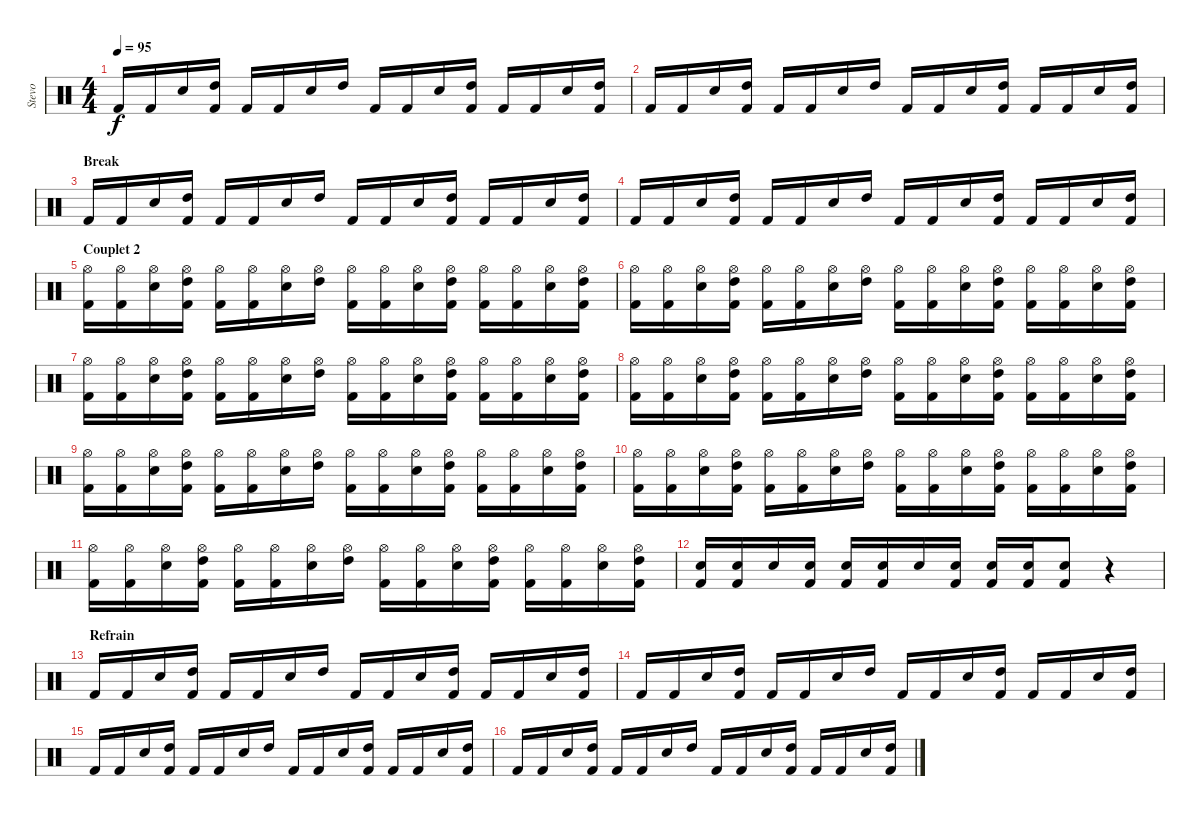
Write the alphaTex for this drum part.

\track ("Stevo" "Stevo") {instrument percussion}
\staff {score}
\articulation defaults
\ts (4 4)
\tempo 95
\clef neutral
\ks c "Kick (hit) 2".16{dy f} "Kick (hit) 2".16 "Electric Snare (hit)".16
("High Tom (hit)" "Kick (hit) 2").16 "Kick (hit) 2".16 "Kick (hit) 2".16 "Electric Snare (hit)".16 "High Tom (hit)".16 "Kick (hit) 2".16 "Kick (hit) 2".16 "Electric Snare (hit)".16 ("High Tom (hit)" "Kick (hit) 2").16 "Kick (hit) 2".16 "Kick (hit) 2".16 "Electric Snare (hit)".16 ("High Tom (hit)" "Kick (hit) 2").16 |
"Kick (hit) 2".16 "Kick (hit) 2".16 "Electric Snare (hit)".16 ("High Tom (hit)" "Kick (hit) 2").16 "Kick (hit) 2".16 "Kick (hit) 2".16 "Electric Snare (hit)".16 "High Tom (hit)".16 "Kick (hit) 2".16 "Kick (hit) 2".16 "Electric Snare (hit)".16 ("High Tom (hit)" "Kick (hit) 2").16 "Kick (hit) 2".16 "Kick (hit) 2".16 "Electric Snare (hit)".16 ("High Tom (hit)" "Kick (hit) 2").16 |
\section ("" "Break")
"Kick (hit) 2".16 "Kick (hit) 2".16 "Electric Snare (hit)".16 ("High Tom (hit)" "Kick (hit) 2").16 "Kick (hit) 2".16 "Kick (hit) 2".16 "Electric Snare (hit)".16 "High Tom (hit)".16 "Kick (hit) 2".16 "Kick (hit) 2".16 "Electric Snare (hit)".16 ("High Tom (hit)" "Kick (hit) 2").16 "Kick (hit) 2".16 "Kick (hit) 2".16 "Electric Snare (hit)".16 ("High Tom (hit)" "Kick (hit) 2").16 |
"Kick (hit) 2".16 "Kick (hit) 2".16 "Electric Snare (hit)".16 ("High Tom (hit)" "Kick (hit) 2").16 "Kick (hit) 2".16 "Kick (hit) 2".16 "Electric Snare (hit)".16 "High Tom (hit)".16 "Kick (hit) 2".16 "Kick (hit) 2".16 "Electric Snare (hit)".16 ("High Tom (hit)" "Kick (hit) 2").16 "Kick (hit) 2".16 "Kick (hit) 2".16 "Electric Snare (hit)".16 ("High Tom (hit)" "Kick (hit) 2").16 |
\section ("" "Couplet 2")
("Hi-Hat (open)" "Kick (hit) 2").16 ("Hi-Hat (open)" "Kick (hit) 2").16 ("Hi-Hat (open)" "Electric Snare (hit)").16 ("Hi-Hat (open)" "High Tom (hit)" "Kick (hit) 2").16 ("Hi-Hat (open)" "Kick (hit) 2").16 ("Hi-Hat (open)" "Kick (hit) 2").16 ("Hi-Hat (open)" "Electric Snare (hit)").16 ("Hi-Hat (open)" "High Tom (hit)").16 ("Hi-Hat (open)" "Kick (hit) 2").16 ("Hi-Hat (open)" "Kick (hit) 2").16 ("Hi-Hat (open)" "Electric Snare (hit)").16 ("Hi-Hat (open)" "High Tom (hit)" "Kick (hit) 2").16 ("Hi-Hat (open)" "Kick (hit) 2").16 ("Hi-Hat (open)" "Kick (hit) 2").16 ("Hi-Hat (open)" "Electric Snare (hit)").16 ("Hi-Hat (open)" "High Tom (hit)" "Kick (hit) 2").16 |
("Hi-Hat (open)" "Kick (hit) 2").16 ("Hi-Hat (open)" "Kick (hit) 2").16 ("Hi-Hat (open)" "Electric Snare (hit)").16 ("Hi-Hat (open)" "High Tom (hit)" "Kick (hit) 2").16 ("Hi-Hat (open)" "Kick (hit) 2").16 ("Hi-Hat (open)" "Kick (hit) 2").16 ("Hi-Hat (open)" "Electric Snare (hit)").16 ("Hi-Hat (open)" "High Tom (hit)").16 ("Hi-Hat (open)" "Kick (hit) 2").16 ("Hi-Hat (open)" "Kick (hit) 2").16 ("Hi-Hat (open)" "Electric Snare (hit)").16 ("Hi-Hat (open)" "High Tom (hit)" "Kick (hit) 2").16 ("Hi-Hat (open)" "Kick (hit) 2").16 ("Hi-Hat (open)" "Kick (hit) 2").16 ("Hi-Hat (open)" "Electric Snare (hit)").16 ("Hi-Hat (open)" "High Tom (hit)" "Kick (hit) 2").16 |
("Hi-Hat (open)" "Kick (hit) 2").16 ("Hi-Hat (open)" "Kick (hit) 2").16 ("Hi-Hat (open)" "Electric Snare (hit)").16 ("Hi-Hat (open)" "High Tom (hit)" "Kick (hit) 2").16 ("Hi-Hat (open)" "Kick (hit) 2").16 ("Hi-Hat (open)" "Kick (hit) 2").16 ("Hi-Hat (open)" "Electric Snare (hit)").16 ("Hi-Hat (open)" "High Tom (hit)").16 ("Hi-Hat (open)" "Kick (hit) 2").16 ("Hi-Hat (open)" "Kick (hit) 2").16 ("Hi-Hat (open)" "Electric Snare (hit)").16 ("Hi-Hat (open)" "High Tom (hit)" "Kick (hit) 2").16 ("Hi-Hat (open)" "Kick (hit) 2").16 ("Hi-Hat (open)" "Kick (hit) 2").16 ("Hi-Hat (open)" "Electric Snare (hit)").16 ("Hi-Hat (open)" "High Tom (hit)" "Kick (hit) 2").16 |
("Hi-Hat (open)" "Kick (hit) 2").16 ("Hi-Hat (open)" "Kick (hit) 2").16 ("Hi-Hat (open)" "Electric Snare (hit)").16 ("Hi-Hat (open)" "High Tom (hit)" "Kick (hit) 2").16 ("Hi-Hat (open)" "Kick (hit) 2").16 ("Hi-Hat (open)" "Kick (hit) 2").16 ("Hi-Hat (open)" "Electric Snare (hit)").16 ("Hi-Hat (open)" "High Tom (hit)").16 ("Hi-Hat (open)" "Kick (hit) 2").16 ("Hi-Hat (open)" "Kick (hit) 2").16 ("Hi-Hat (open)" "Electric Snare (hit)").16 ("Hi-Hat (open)" "High Tom (hit)" "Kick (hit) 2").16 ("Hi-Hat (open)" "Kick (hit) 2").16 ("Hi-Hat (open)" "Kick (hit) 2").16 ("Hi-Hat (open)" "Electric Snare (hit)").16 ("Hi-Hat (open)" "High Tom (hit)" "Kick (hit) 2").16 |
("Hi-Hat (open)" "Kick (hit) 2").16 ("Hi-Hat (open)" "Kick (hit) 2").16 ("Hi-Hat (open)" "Electric Snare (hit)").16 ("Hi-Hat (open)" "High Tom (hit)" "Kick (hit) 2").16 ("Hi-Hat (open)" "Kick (hit) 2").16 ("Hi-Hat (open)" "Kick (hit) 2").16 ("Hi-Hat (open)" "Electric Snare (hit)").16 ("Hi-Hat (open)" "High Tom (hit)").16 ("Hi-Hat (open)" "Kick (hit) 2").16 ("Hi-Hat (open)" "Kick (hit) 2").16 ("Hi-Hat (open)" "Electric Snare (hit)").16 ("Hi-Hat (open)" "High Tom (hit)" "Kick (hit) 2").16 ("Hi-Hat (open)" "Kick (hit) 2").16 ("Hi-Hat (open)" "Kick (hit) 2").16 ("Hi-Hat (open)" "Electric Snare (hit)").16 ("Hi-Hat (open)" "High Tom (hit)" "Kick (hit) 2").16 |
("Hi-Hat (open)" "Kick (hit) 2").16 ("Hi-Hat (open)" "Kick (hit) 2").16 ("Hi-Hat (open)" "Electric Snare (hit)").16 ("Hi-Hat (open)" "High Tom (hit)" "Kick (hit) 2").16 ("Hi-Hat (open)" "Kick (hit) 2").16 ("Hi-Hat (open)" "Kick (hit) 2").16 ("Hi-Hat (open)" "Electric Snare (hit)").16 ("Hi-Hat (open)" "High Tom (hit)").16 ("Hi-Hat (open)" "Kick (hit) 2").16 ("Hi-Hat (open)" "Kick (hit) 2").16 ("Hi-Hat (open)" "Electric Snare (hit)").16 ("Hi-Hat (open)" "High Tom (hit)" "Kick (hit) 2").16 ("Hi-Hat (open)" "Kick (hit) 2").16 ("Hi-Hat (open)" "Kick (hit) 2").16 ("Hi-Hat (open)" "Electric Snare (hit)").16 ("Hi-Hat (open)" "High Tom (hit)" "Kick (hit) 2").16 |
("Hi-Hat (open)" "Kick (hit) 2").16 ("Hi-Hat (open)" "Kick (hit) 2").16 ("Hi-Hat (open)" "Electric Snare (hit)").16 ("Hi-Hat (open)" "High Tom (hit)" "Kick (hit) 2").16 ("Hi-Hat (open)" "Kick (hit) 2").16 ("Hi-Hat (open)" "Kick (hit) 2").16 ("Hi-Hat (open)" "Electric Snare (hit)").16 ("Hi-Hat (open)" "High Tom (hit)").16 ("Hi-Hat (open)" "Kick (hit) 2").16 ("Hi-Hat (open)" "Kick (hit) 2").16 ("Hi-Hat (open)" "Electric Snare (hit)").16 ("Hi-Hat (open)" "High Tom (hit)" "Kick (hit) 2").16 ("Hi-Hat (open)" "Kick (hit) 2").16 ("Hi-Hat (open)" "Kick (hit) 2").16 ("Hi-Hat (open)" "Electric Snare (hit)").16 ("Hi-Hat (open)" "High Tom (hit)" "Kick (hit) 2").16 |
("Electric Snare (hit)" "Kick (hit) 2").16 ("Electric Snare (hit)" "Kick (hit) 2").16 "Electric Snare (hit)".16 ("Electric Snare (hit)" "Kick (hit) 2").16 ("Electric Snare (hit)" "Kick (hit) 2").16 ("Electric Snare (hit)" "Kick (hit) 2").16 "Electric Snare (hit)".16 ("Electric Snare (hit)" "Kick (hit) 2").16 ("Electric Snare (hit)" "Kick (hit) 2").16 ("Electric Snare (hit)" "Kick (hit) 2").16 ("Electric Snare (hit)" "Kick (hit) 2").8 r.4 |
\section ("" "Refrain")
"Kick (hit) 2".16 "Kick (hit) 2".16 "Electric Snare (hit)".16 ("High Tom (hit)" "Kick (hit) 2").16 "Kick (hit) 2".16 "Kick (hit) 2".16 "Electric Snare (hit)".16 "High Tom (hit)".16 "Kick (hit) 2".16 "Kick (hit) 2".16 "Electric Snare (hit)".16 ("High Tom (hit)" "Kick (hit) 2").16 "Kick (hit) 2".16 "Kick (hit) 2".16 "Electric Snare (hit)".16 ("High Tom (hit)" "Kick (hit) 2").16 |
"Kick (hit) 2".16 "Kick (hit) 2".16 "Electric Snare (hit)".16 ("High Tom (hit)" "Kick (hit) 2").16 "Kick (hit) 2".16 "Kick (hit) 2".16 "Electric Snare (hit)".16 "High Tom (hit)".16 "Kick (hit) 2".16 "Kick (hit) 2".16 "Electric Snare (hit)".16 ("High Tom (hit)" "Kick (hit) 2").16 "Kick (hit) 2".16 "Kick (hit) 2".16 "Electric Snare (hit)".16 ("High Tom (hit)" "Kick (hit) 2").16 |
"Kick (hit) 2".16 "Kick (hit) 2".16 "Electric Snare (hit)".16 ("High Tom (hit)" "Kick (hit) 2").16 "Kick (hit) 2".16 "Kick (hit) 2".16 "Electric Snare (hit)".16 "High Tom (hit)".16 "Kick (hit) 2".16 "Kick (hit) 2".16 "Electric Snare (hit)".16 ("High Tom (hit)" "Kick (hit) 2").16 "Kick (hit) 2".16 "Kick (hit) 2".16 "Electric Snare (hit)".16 ("High Tom (hit)" "Kick (hit) 2").16 |
"Kick (hit) 2".16 "Kick (hit) 2".16 "Electric Snare (hit)".16 ("High Tom (hit)" "Kick (hit) 2").16 "Kick (hit) 2".16 "Kick (hit) 2".16 "Electric Snare (hit)".16 "High Tom (hit)".16 "Kick (hit) 2".16 "Kick (hit) 2".16 "Electric Snare (hit)".16 ("High Tom (hit)" "Kick (hit) 2").16 "Kick (hit) 2".16 "Kick (hit) 2".16 "Electric Snare (hit)".16 ("High Tom (hit)" "Kick (hit) 2").16
